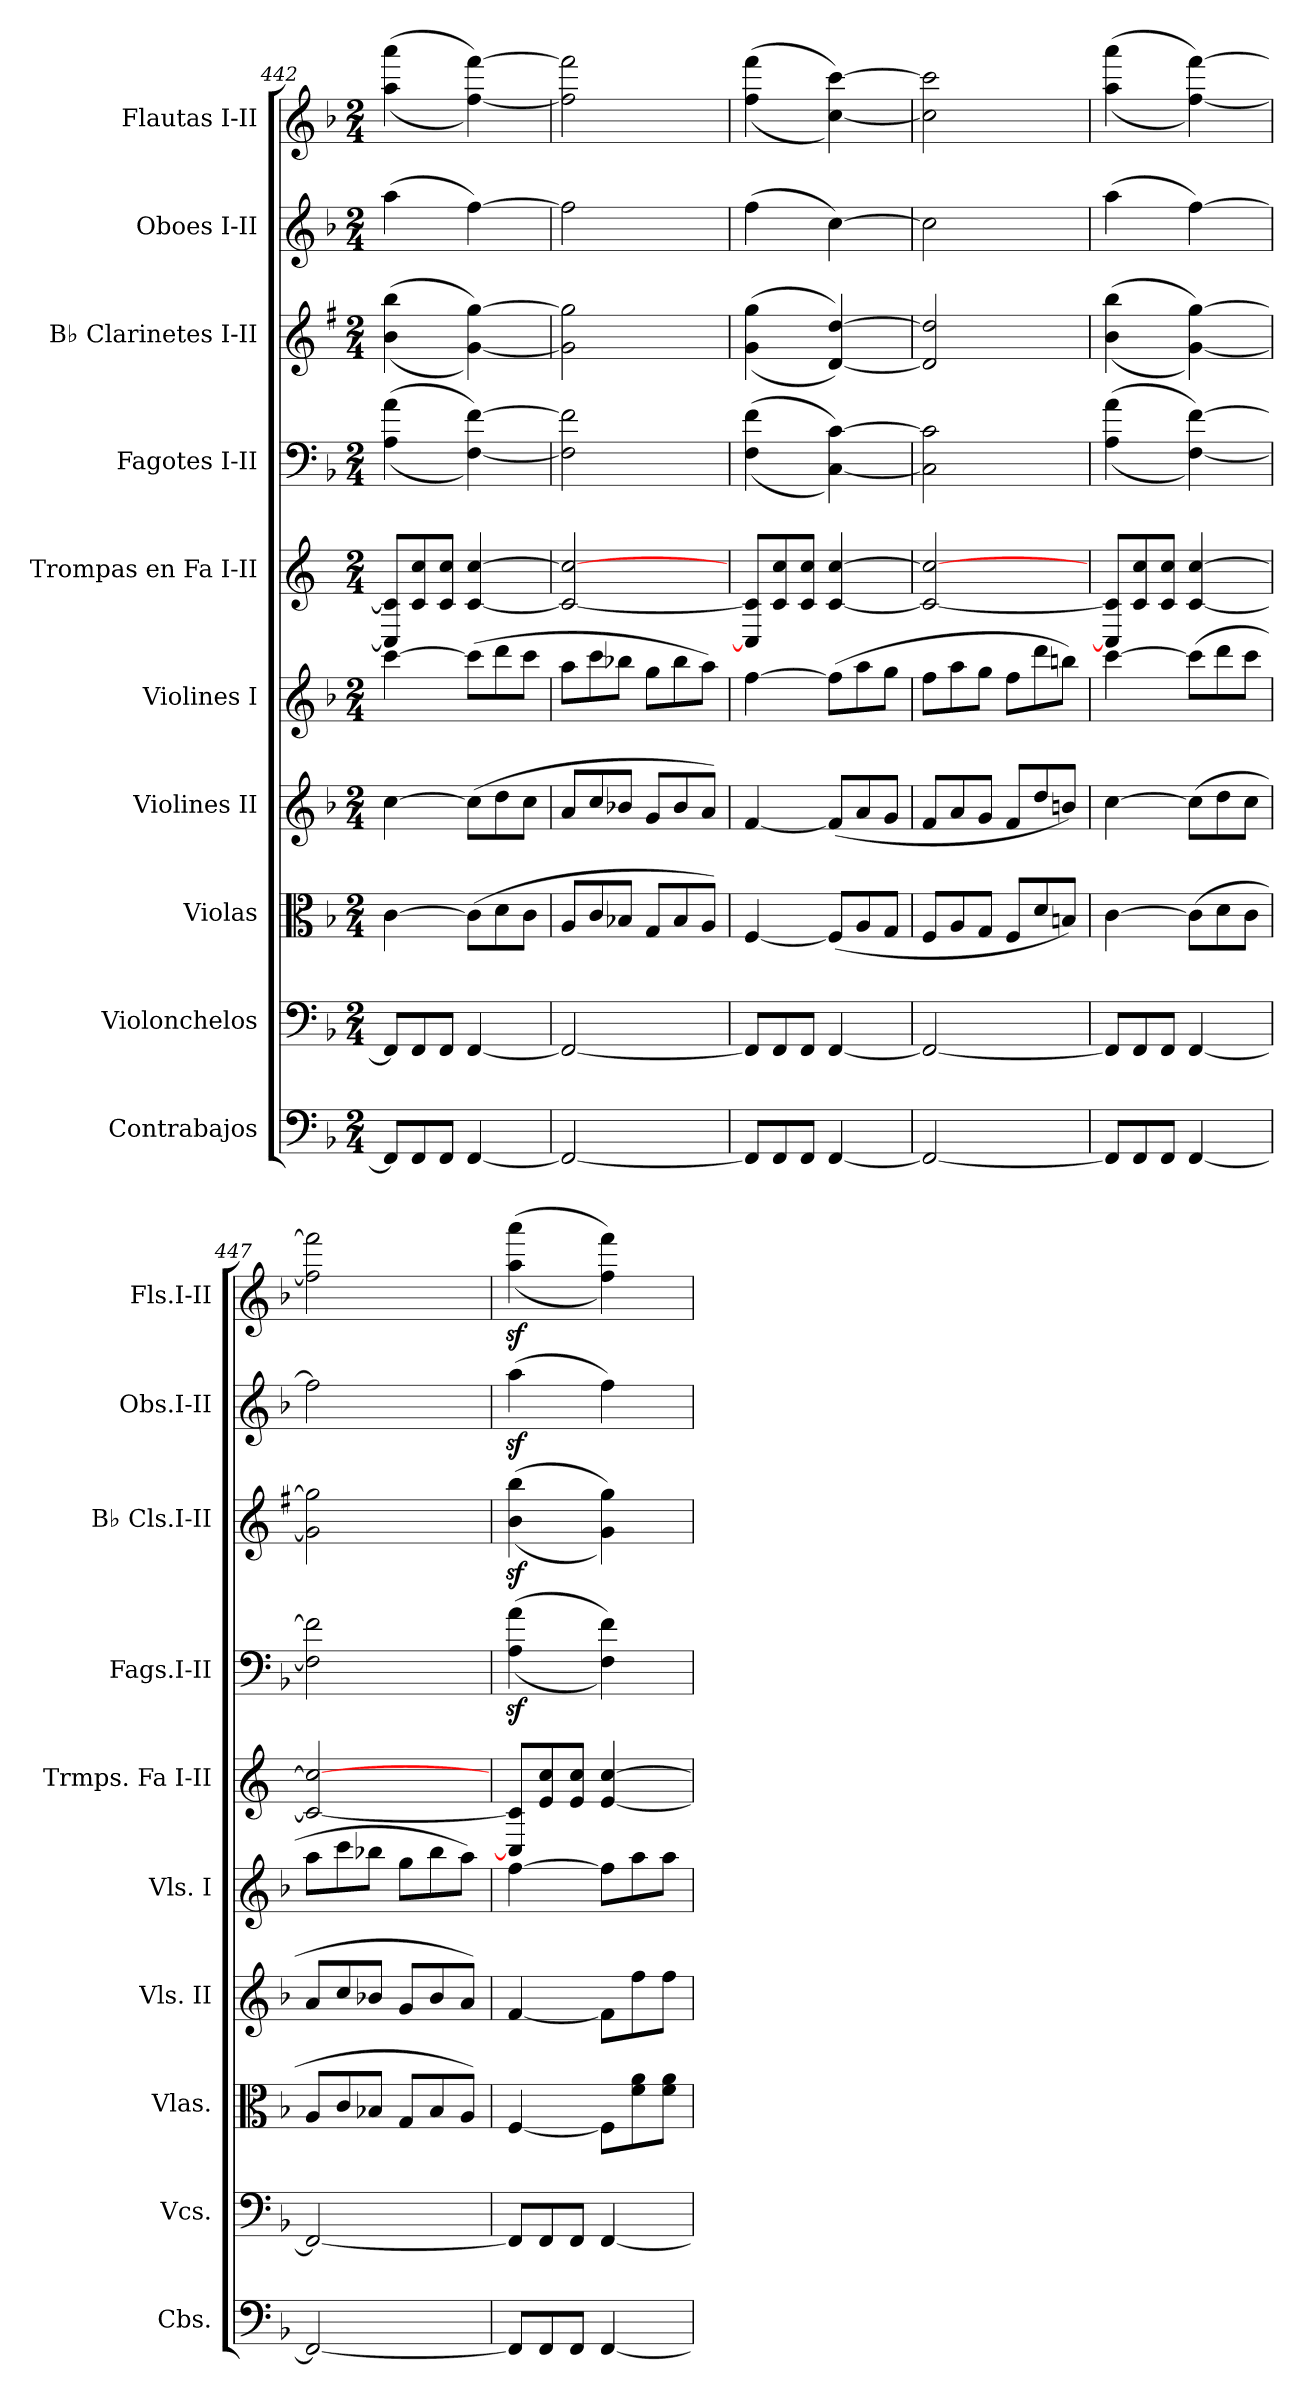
**kern	**kern	**kern	**kern	**kern	**kern	**kern	**kern	**kern	**kern
*part10	*part9	*part8	*part7	*part6	*part5	*part4	*part3	*part2	*part1
*staff10	*staff9	*staff8	*staff7	*staff6	*staff5	*staff4	*staff3	*staff2	*staff1
*I"Contrabajos	*I"Violonchelos	*I"Violas	*I"Violines II	*I"Violines I	*I"Trompas en Fa I-II	*I"Fagotes I-II	*I"B♭ Clarinetes I-II	*I"Oboes I-II	*I"Flautas I-II
*I'Cbs.	*I'Vcs.	*I'Vlas.	*I'Vls. II	*I'Vls. I	*I'Trmps. Fa I-II	*I'Fags.I-II	*I'B♭ Cls.I-II	*I'Obs.I-II	*I'Fls.I-II
*clefF4	*clefF4	*clefC3	*clefG2	*clefG2	*clefG2	*clefF4	*clefG2	*clefG2	*clefG2
*ITrd7c12	*	*	*	*	*ITrd4c7	*	*ITrd1c2	*	*
*k[b-]	*k[b-]	*k[b-]	*k[b-]	*k[b-]	*k[b-]	*k[b-]	*k[b-]	*k[b-]	*k[b-]
*M2/4	*M2/4	*M2/4	*M2/4	*M2/4	*M2/4	*M2/4	*M2/4	*M2/4	*M2/4
*Xtuplet	*Xtuplet	*	*	*	*Xtuplet	*	*	*	*
=442	=442	=442	=442	=442	=442	=442	=442	=442	=442
12FFF/L]	12FF/L]	[4c\	[4cc\	[4ccc\	12FF/] 12F/]L	((4A\ 4a\	((4a\ 4aa\	(4aa\	((4aa\ 4aaa\
12FFF/	12FF/	.	.	.	12F/ 12f/	.	.	.	.
12FFF/J	12FF/J	.	.	.	12F/ 12f/J	.	.	.	.
*	*	*Xtuplet	*Xtuplet	*Xtuplet	*	*	*	*	*
[4FFF/	[4FF/	(12c\L]	(12cc\L]	(12ccc\L]	[4F/ [4f/	[4F\ [4f\))	[4f\ [4ff\))	[4ff\)	[4ff\ [4fff\))
.	.	12d\	12dd\	12ddd\	.	.	.	.	.
.	.	12c\J	12cc\J	12ccc\J	.	.	.	.	.
=443	=443	=443	=443	=443	=443	=443	=443	=443	=443
2FFF/_	2FF/_	12A/L	12a/L	12aa\L	2F/_ 2f/_	2F\] 2f\]	2f\] 2ff\]	2ff\]	2ff\] 2fff\]
.	.	12c/	12cc/	12ccc\	.	.	.	.	.
.	.	12B-X/J	12b-X/J	12bb-X\J	.	.	.	.	.
.	.	12G/L	12g/L	12gg\L	.	.	.	.	.
.	.	12B-/	12b-/	12bb-\	.	.	.	.	.
.	.	12A/J)	12a/J)	12aa\J)	.	.	.	.	.
!!LO:PB:g=z
=444	=444	=444	=444	=444	=444	=444	=444	=444	=444
12FFF/L]	12FF/L]	[4F/	[4f/	[4ff\	12FF/] 12F/]L	((4F\ 4f\	((4f\ 4ff\	(4ff\	((4ff\ 4fff\
12FFF/	12FF/	.	.	.	12F/ 12f/	.	.	.	.
12FFF/J	12FF/J	.	.	.	12F/ 12f/J	.	.	.	.
[4FFF/	[4FF/	(12F/L]	(12f/L]	(12ff\L]	[4F/ [4f/	[4C\ [4c\))	[4c/ [4cc/))	[4cc\)	[4cc\ [4ccc\))
.	.	12A/	12a/	12aa\	.	.	.	.	.
.	.	12G/J	12g/J	12gg\J	.	.	.	.	.
=445	=445	=445	=445	=445	=445	=445	=445	=445	=445
2FFF/_	2FF/_	12F/L	12f/L	12ff\L	2F/_ 2f/_	2C\] 2c\]	2c/] 2cc/]	2cc\]	2cc\] 2ccc\]
.	.	12A/	12a/	12aa\	.	.	.	.	.
.	.	12G/J	12g/J	12gg\J	.	.	.	.	.
.	.	12F/L	12f/L	12ff\L	.	.	.	.	.
.	.	12d/	12dd/	12ddd\	.	.	.	.	.
.	.	12Bn/J)	12bn/J)	12bbn\J)	.	.	.	.	.
=446	=446	=446	=446	=446	=446	=446	=446	=446	=446
12FFF/L]	12FF/L]	[4c\	[4cc\	[4ccc\	12FF/] 12F/]L	((4A\ 4a\	((4a\ 4aa\	(4aa\	((4aa\ 4aaa\
12FFF/	12FF/	.	.	.	12F/ 12f/	.	.	.	.
12FFF/J	12FF/J	.	.	.	12F/ 12f/J	.	.	.	.
[4FFF/	[4FF/	(12c\L]	(12cc\L]	(12ccc\L]	[4F/ [4f/	[4F\ [4f\))	[4f\ [4ff\))	[4ff\)	[4ff\ [4fff\))
.	.	12d\	12dd\	12ddd\	.	.	.	.	.
.	.	12c\J	12cc\J	12ccc\J	.	.	.	.	.
=447	=447	=447	=447	=447	=447	=447	=447	=447	=447
2FFF/_	2FF/_	12A/L	12a/L	12aa\L	2F/_ 2f/_	2F\] 2f\]	2f\] 2ff\]	2ff\]	2ff\] 2fff\]
.	.	12c/	12cc/	12ccc\	.	.	.	.	.
.	.	12B-X/J	12b-X/J	12bb-X\J	.	.	.	.	.
.	.	12G/L	12g/L	12gg\L	.	.	.	.	.
.	.	12B-/	12b-/	12bb-\	.	.	.	.	.
.	.	12A/J)	12a/J)	12aa\J)	.	.	.	.	.
!!LO:PB:g=z
=448	=448	=448	=448	=448	=448	=448	=448	=448	=448
12FFF/L]	12FF/L]	[4F/	[4f/	[4ff\	12FF/] 12F/]L	((4A\z< 4a\z<	((4a\z< 4aa\z<	(4aaz<\	((4aa\z< 4aaa\z<
12FFF/	12FF/	.	.	.	12A/ 12f/	.	.	.	.
12FFF/J	12FF/J	.	.	.	12A/ 12f/J	.	.	.	.
[4FFF/	[4FF/	12F\L]	12f\L]	12ff\L]	[4A/ [4f/	4F\ 4f\))	4f\ 4ff\))	4ff\)	4ff\ 4fff\))
.	.	12f\ 12a\	12ff\	12aa\	.	.	.	.	.
.	.	12f\ 12a\J	12ff\J	12aa\J	.	.	.	.	.
=	=	=	=	=	=	=	=	=	=
*-	*-	*-	*-	*-	*-	*-	*-	*-	*-
